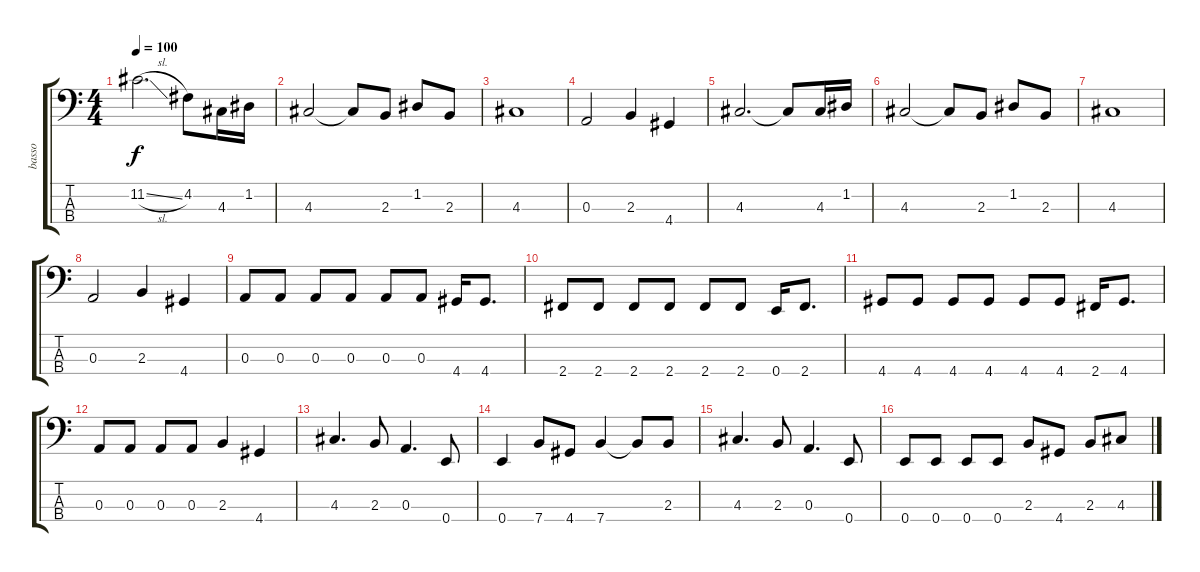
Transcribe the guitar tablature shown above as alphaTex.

\track ("basso" "basso") {instrument electricbassfinger}
\staff {score tabs}
\tuning (G2 D2 A1 E1) {hide}
\ts (4 4)
\tempo 100
\clef f4
\ks c
11.2{sl}.2{d dy f} 4.2.8 4.3.16 1.2.16 |
4.3.2 4.3{t}.8 2.3.8 1.2.8 2.3.8 |
4.3.1 |
0.3.2 2.3.4 4.4.4 |
4.3.2{d} 4.3{t}.8 4.3.16 1.2.16 |
4.3.2 4.3{t}.8 2.3.8 1.2.8 2.3.8 |
4.3.1 |
0.3.2 2.3.4 4.4.4 |
0.3.8 0.3.8 0.3.8 0.3.8 0.3.8 0.3.8 4.4.16 4.4.8{d} |
2.4.8 2.4.8 2.4.8 2.4.8 2.4.8 2.4.8 0.4.16 2.4.8{d} |
4.4.8 4.4.8 4.4.8 4.4.8 4.4.8 4.4.8 2.4.16 4.4.8{d} |
0.3.8 0.3.8 0.3.8 0.3.8 2.3.4 4.4.4 |
4.3.4{d} 2.3.8 0.3.4{d} 0.4.8 |
0.4.4 7.4.8 4.4.8 7.4.4 7.4{t}.8 2.3.8 |
4.3.4{d} 2.3.8 0.3.4{d} 0.4.8 |
0.4.8 0.4.8 0.4.8 0.4.8 2.3.8 4.4.8 2.3.8 4.3.8
